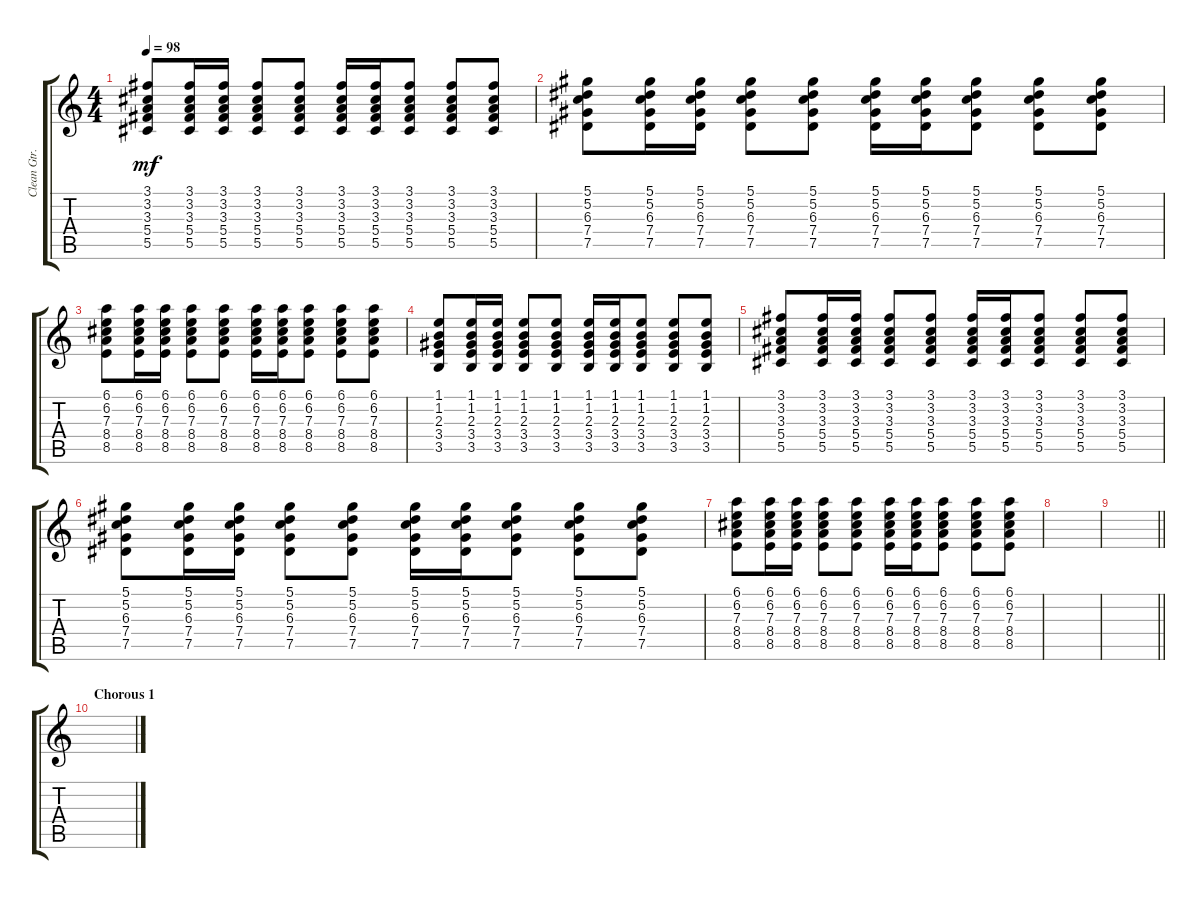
\track ("Clean Gtr. 2" "Clean Gtr.") {instrument electricguitarclean}
\staff {score tabs}
\tuning (Eb4 Bb3 Gb3 Db3 Ab2 Db2) {hide}
\ts (4 4)
\tempo 98
\clef g2
\ks c
(3.1 3.2 3.3 5.4 5.5).8{dy mf} (3.1 3.2 3.3 5.4 5.5).16 (3.1 3.2 3.3 5.4 5.5).16 (3.1 3.2 3.3 5.4 5.5).8 (3.1 3.2 3.3 5.4 5.5).8 (3.1 3.2 3.3 5.4 5.5).16 (3.1 3.2 3.3 5.4 5.5).16 (3.1 3.2 3.3 5.4 5.5).8 (3.1 3.2 3.3 5.4 5.5).8 (3.1 3.2 3.3 5.4 5.5).8 |
(5.1 5.2 6.3 7.4 7.5).8 (5.1 5.2 6.3 7.4 7.5).16 (5.1 5.2 6.3 7.4 7.5).16 (5.1 5.2 6.3 7.4 7.5).8 (5.1 5.2 6.3 7.4 7.5).8 (5.1 5.2 6.3 7.4 7.5).16 (5.1 5.2 6.3 7.4 7.5).16 (5.1 5.2 6.3 7.4 7.5).8 (5.1 5.2 6.3 7.4 7.5).8 (5.1 5.2 6.3 7.4 7.5).8 |
(6.1 6.2 7.3 8.4 8.5).8 (6.1 6.2 7.3 8.4 8.5).16 (6.1 6.2 7.3 8.4 8.5).16 (6.1 6.2 7.3 8.4 8.5).8 (6.1 6.2 7.3 8.4 8.5).8 (6.1 6.2 7.3 8.4 8.5).16 (6.1 6.2 7.3 8.4 8.5).16 (6.1 6.2 7.3 8.4 8.5).8 (6.1 6.2 7.3 8.4 8.5).8 (6.1 6.2 7.3 8.4 8.5).8 |
(1.1 1.2 2.3 3.4 3.5).8 (1.1 1.2 2.3 3.4 3.5).16 (1.1 1.2 2.3 3.4 3.5).16 (1.1 1.2 2.3 3.4 3.5).8 (1.1 1.2 2.3 3.4 3.5).8 (1.1 1.2 2.3 3.4 3.5).16 (1.1 1.2 2.3 3.4 3.5).16 (1.1 1.2 2.3 3.4 3.5).8 (1.1 1.2 2.3 3.4 3.5).8 (1.1 1.2 2.3 3.4 3.5).8 |
(3.1 3.2 3.3 5.4 5.5).8 (3.1 3.2 3.3 5.4 5.5).16 (3.1 3.2 3.3 5.4 5.5).16 (3.1 3.2 3.3 5.4 5.5).8 (3.1 3.2 3.3 5.4 5.5).8 (3.1 3.2 3.3 5.4 5.5).16 (3.1 3.2 3.3 5.4 5.5).16 (3.1 3.2 3.3 5.4 5.5).8 (3.1 3.2 3.3 5.4 5.5).8 (3.1 3.2 3.3 5.4 5.5).8 |
(5.1 5.2 6.3 7.4 7.5).8 (5.1 5.2 6.3 7.4 7.5).16 (5.1 5.2 6.3 7.4 7.5).16 (5.1 5.2 6.3 7.4 7.5).8 (5.1 5.2 6.3 7.4 7.5).8 (5.1 5.2 6.3 7.4 7.5).16 (5.1 5.2 6.3 7.4 7.5).16 (5.1 5.2 6.3 7.4 7.5).8 (5.1 5.2 6.3 7.4 7.5).8 (5.1 5.2 6.3 7.4 7.5).8 |
(6.1 6.2 7.3 8.4 8.5).8 (6.1 6.2 7.3 8.4 8.5).16 (6.1 6.2 7.3 8.4 8.5).16 (6.1 6.2 7.3 8.4 8.5).8 (6.1 6.2 7.3 8.4 8.5).8 (6.1 6.2 7.3 8.4 8.5).16 (6.1 6.2 7.3 8.4 8.5).16 (6.1 6.2 7.3 8.4 8.5).8 (6.1 6.2 7.3 8.4 8.5).8 (6.1 6.2 7.3 8.4 8.5).8 |
|
\barLineRight lightlight
|
\section ("" "Chorous 1")
